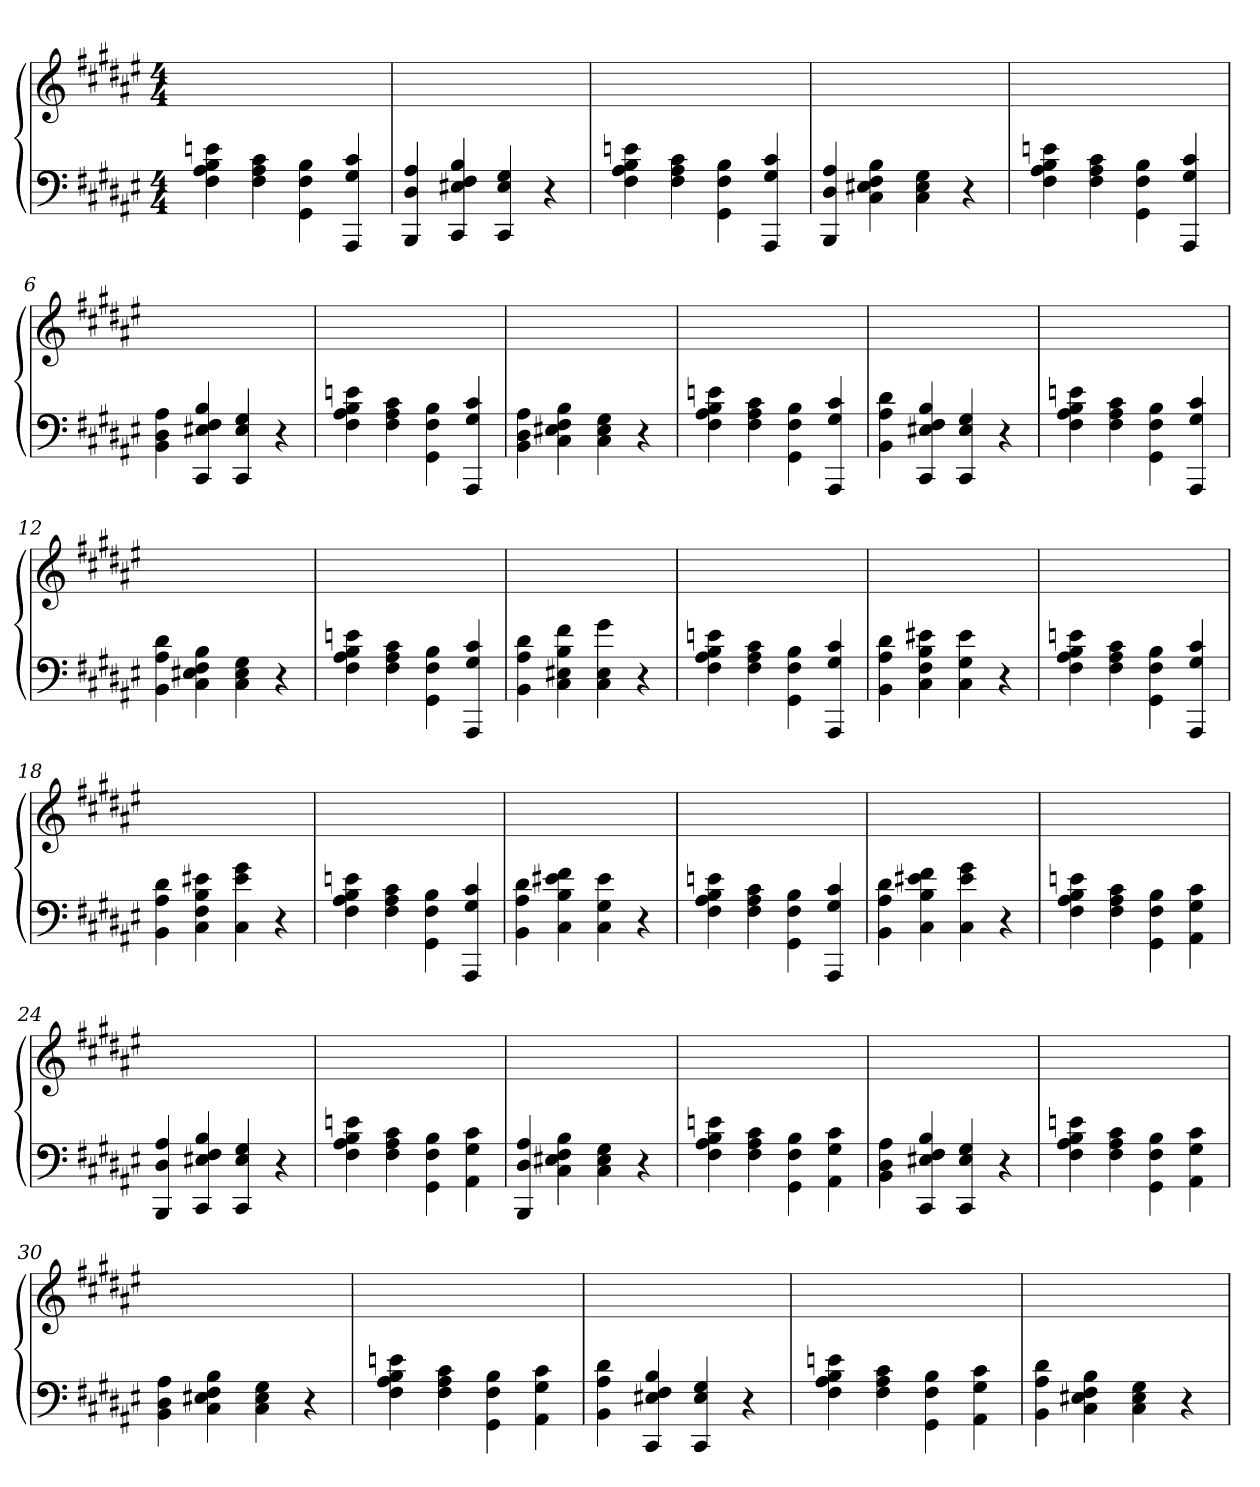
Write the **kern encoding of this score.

**kern	**kern
*part2	*part1
*staff2	*staff1
*clefF4	*clefG2
*k[f#c#g#d#a#e#]	*k[f#c#g#d#a#e#]
*F#:	*F#:
*M4/4	*M4/4
*MM60	*MM60
=1	=1
4F# 4A# 4B 4en	1ryy
4F# 4A# 4c#	.
4GG# 4F# 4B	.
4AAA# 4G# 4c#	.
=2	=2
4BBB 4D# 4A#	1ryy
4CC# 4E#X 4F# 4B	.
4CC# 4E# 4G#	.
4r	.
=3	=3
4F# 4A# 4B 4en	1ryy
4F# 4A# 4c#	.
4GG# 4F# 4B	.
4AAA# 4G# 4c#	.
=4	=4
4BBB 4D# 4A#	1ryy
4C# 4E#X 4F# 4B	.
4C# 4E# 4G#	.
4r	.
=5	=5
4F# 4A# 4B 4en	1ryy
4F# 4A# 4c#	.
4GG# 4F# 4B	.
4AAA# 4G# 4c#	.
=6	=6
4BB 4D# 4A#	1ryy
4CC# 4E#X 4F# 4B	.
4CC# 4E# 4G#	.
4r	.
=7	=7
4F# 4A# 4B 4en	1ryy
4F# 4A# 4c#	.
4GG# 4F# 4B	.
4AAA# 4G# 4c#	.
=8	=8
4BB 4D# 4A#	1ryy
4C# 4E#X 4F# 4B	.
4C# 4E# 4G#	.
4r	.
=9	=9
4F# 4A# 4B 4en	1ryy
4F# 4A# 4c#	.
4GG# 4F# 4B	.
4AAA# 4G# 4c#	.
=10	=10
4BB 4A# 4d#	1ryy
4CC# 4E#X 4F# 4B	.
4CC# 4E# 4G#	.
4r	.
=11	=11
4F# 4A# 4B 4en	1ryy
4F# 4A# 4c#	.
4GG# 4F# 4B	.
4AAA# 4G# 4c#	.
=12	=12
4BB 4A# 4d#	1ryy
4C# 4E#X 4F# 4B	.
4C# 4E# 4G#	.
4r	.
=13	=13
4F# 4A# 4B 4en	1ryy
4F# 4A# 4c#	.
4GG# 4F# 4B	.
4AAA# 4G# 4c#	.
=14	=14
4BB 4A# 4d#	1ryy
4C# 4E#X 4B 4f#	.
4C# 4E# 4g#	.
4r	.
=15	=15
4F# 4A# 4B 4en	1ryy
4F# 4A# 4c#	.
4GG# 4F# 4B	.
4AAA# 4G# 4c#	.
=16	=16
4BB 4A# 4d#	1ryy
4C# 4F# 4B 4e#X	.
4C# 4G# 4e#	.
4r	.
=17	=17
4F# 4A# 4B 4en	1ryy
4F# 4A# 4c#	.
4GG# 4F# 4B	.
4AAA# 4G# 4c#	.
=18	=18
4BB 4A# 4d#	1ryy
4C# 4F# 4B 4e#X	.
4C# 4e# 4g#	.
4r	.
=19	=19
4F# 4A# 4B 4en	1ryy
4F# 4A# 4c#	.
4GG# 4F# 4B	.
4AAA# 4G# 4c#	.
=20	=20
4BB 4A# 4d#	1ryy
4C# 4B 4e#X 4f#	.
4C# 4G# 4e#	.
4r	.
=21	=21
4F# 4A# 4B 4en	1ryy
4F# 4A# 4c#	.
4GG# 4F# 4B	.
4AAA# 4G# 4c#	.
=22	=22
4BB 4A# 4d#	1ryy
4C# 4B 4e#X 4f#	.
4C# 4e# 4g#	.
4r	.
=23	=23
4F# 4A# 4B 4en	1ryy
4F# 4A# 4c#	.
4GG# 4F# 4B	.
4AA# 4G# 4c#	.
=24	=24
4BBB 4D# 4A#	1ryy
4CC# 4E#X 4F# 4B	.
4CC# 4E# 4G#	.
4r	.
=25	=25
4F# 4A# 4B 4en	1ryy
4F# 4A# 4c#	.
4GG# 4F# 4B	.
4AA# 4G# 4c#	.
=26	=26
4BBB 4D# 4A#	1ryy
4C# 4E#X 4F# 4B	.
4C# 4E# 4G#	.
4r	.
=27	=27
4F# 4A# 4B 4en	1ryy
4F# 4A# 4c#	.
4GG# 4F# 4B	.
4AA# 4G# 4c#	.
=28	=28
4BB 4D# 4A#	1ryy
4CC# 4E#X 4F# 4B	.
4CC# 4E# 4G#	.
4r	.
=29	=29
4F# 4A# 4B 4en	1ryy
4F# 4A# 4c#	.
4GG# 4F# 4B	.
4AA# 4G# 4c#	.
=30	=30
4BB 4D# 4A#	1ryy
4C# 4E#X 4F# 4B	.
4C# 4E# 4G#	.
4r	.
=31	=31
4F# 4A# 4B 4en	1ryy
4F# 4A# 4c#	.
4GG# 4F# 4B	.
4AA# 4G# 4c#	.
=32	=32
4BB 4A# 4d#	1ryy
4CC# 4E#X 4F# 4B	.
4CC# 4E# 4G#	.
4r	.
=33	=33
4F# 4A# 4B 4en	1ryy
4F# 4A# 4c#	.
4GG# 4F# 4B	.
4AA# 4G# 4c#	.
=34	=34
4BB 4A# 4d#	1ryy
4C# 4E#X 4F# 4B	.
4C# 4E# 4G#	.
4r	.
=	=
*-	*-
